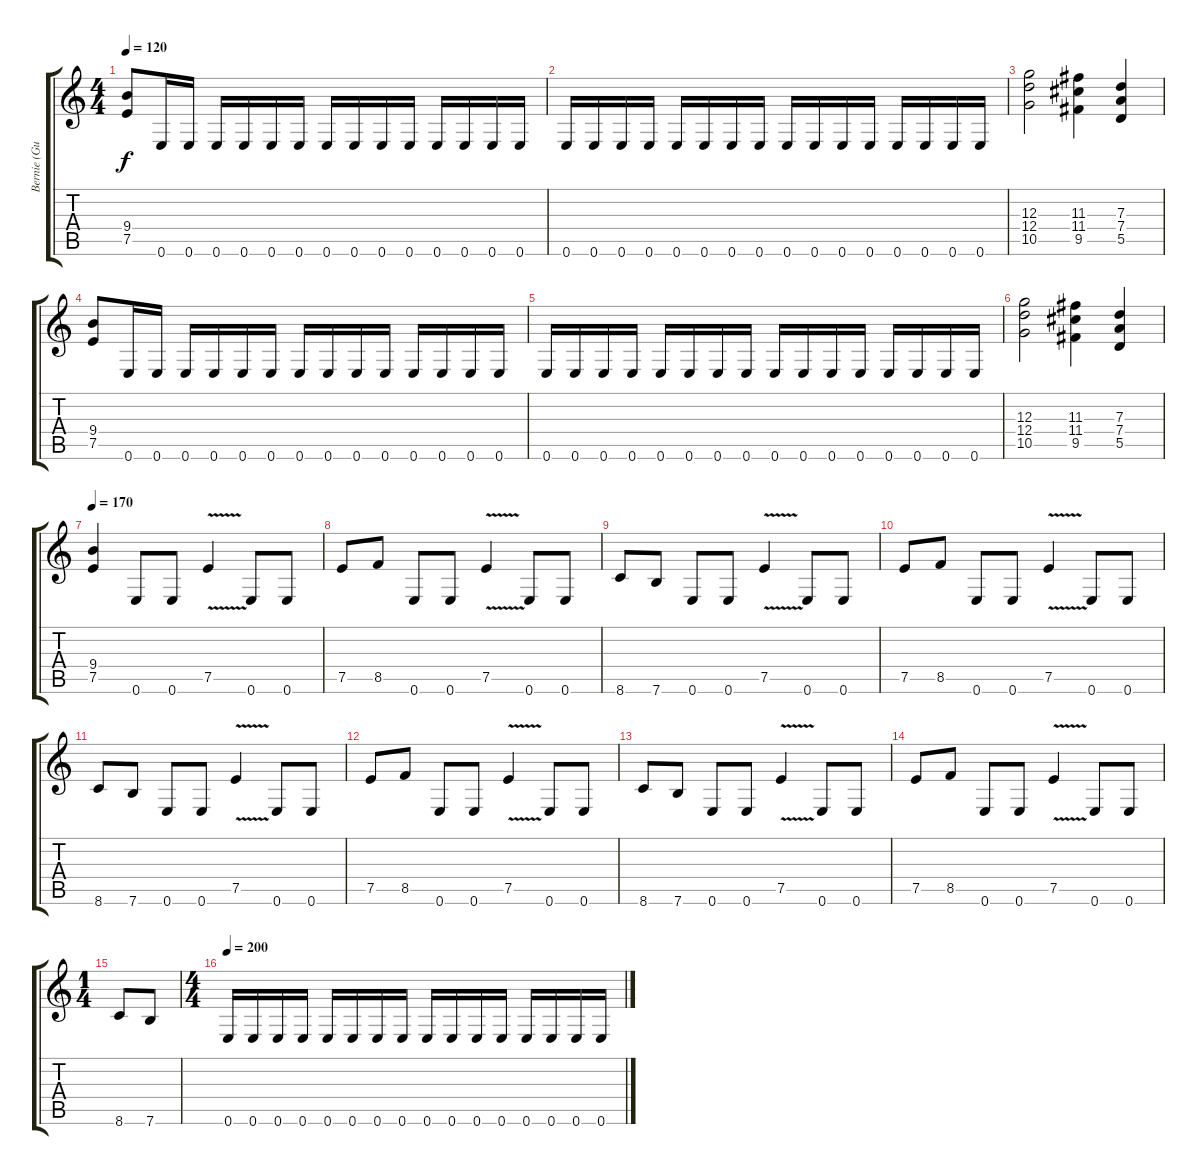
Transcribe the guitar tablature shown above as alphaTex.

\track ("Bernie (Guitar)" "Bernie (Gu") {instrument distortionguitar}
\staff {score tabs}
\tuning (E4 B3 G3 D3 A2 E2) {hide}
\ts (4 4)
\tempo 120
\clef g2
\ks c
(9.4 7.5).8{dy f} 0.6.16 0.6.16 0.6.16 0.6.16 0.6.16 0.6.16 0.6.16 0.6.16 0.6.16 0.6.16 0.6.16 0.6.16 0.6.16 0.6.16 |
0.6.16 0.6.16 0.6.16 0.6.16 0.6.16 0.6.16 0.6.16 0.6.16 0.6.16 0.6.16 0.6.16 0.6.16 0.6.16 0.6.16 0.6.16 0.6.16 |
(12.3 12.4 10.5).2 (11.3 11.4 9.5).4 (7.3 7.4 5.5).4 |
(9.4 7.5).8 0.6.16 0.6.16 0.6.16 0.6.16 0.6.16 0.6.16 0.6.16 0.6.16 0.6.16 0.6.16 0.6.16 0.6.16 0.6.16 0.6.16 |
0.6.16 0.6.16 0.6.16 0.6.16 0.6.16 0.6.16 0.6.16 0.6.16 0.6.16 0.6.16 0.6.16 0.6.16 0.6.16 0.6.16 0.6.16 0.6.16 |
(12.3 12.4 10.5).2 (11.3 11.4 9.5).4 (7.3 7.4 5.5).4 |
\tempo 170
(9.4 7.5).4 0.6.8 0.6.8 7.5{v}.4 0.6.8 0.6.8 |
7.5.8 8.5.8 0.6.8 0.6.8 7.5{v}.4 0.6.8 0.6.8 |
8.6.8 7.6.8 0.6.8 0.6.8 7.5{v}.4 0.6.8 0.6.8 |
7.5.8 8.5.8 0.6.8 0.6.8 7.5{v}.4 0.6.8 0.6.8 |
8.6.8 7.6.8 0.6.8 0.6.8 7.5{v}.4 0.6.8 0.6.8 |
7.5.8 8.5.8 0.6.8 0.6.8 7.5{v}.4 0.6.8 0.6.8 |
8.6.8 7.6.8 0.6.8 0.6.8 7.5{v}.4 0.6.8 0.6.8 |
7.5.8 8.5.8 0.6.8 0.6.8 7.5{v}.4 0.6.8 0.6.8 |
\ts (1 4)
8.6.8 7.6.8 |
\ts (4 4)
\tempo 200
0.6.16 0.6.16 0.6.16 0.6.16 0.6.16 0.6.16 0.6.16 0.6.16 0.6.16 0.6.16 0.6.16 0.6.16 0.6.16 0.6.16 0.6.16 0.6.16
